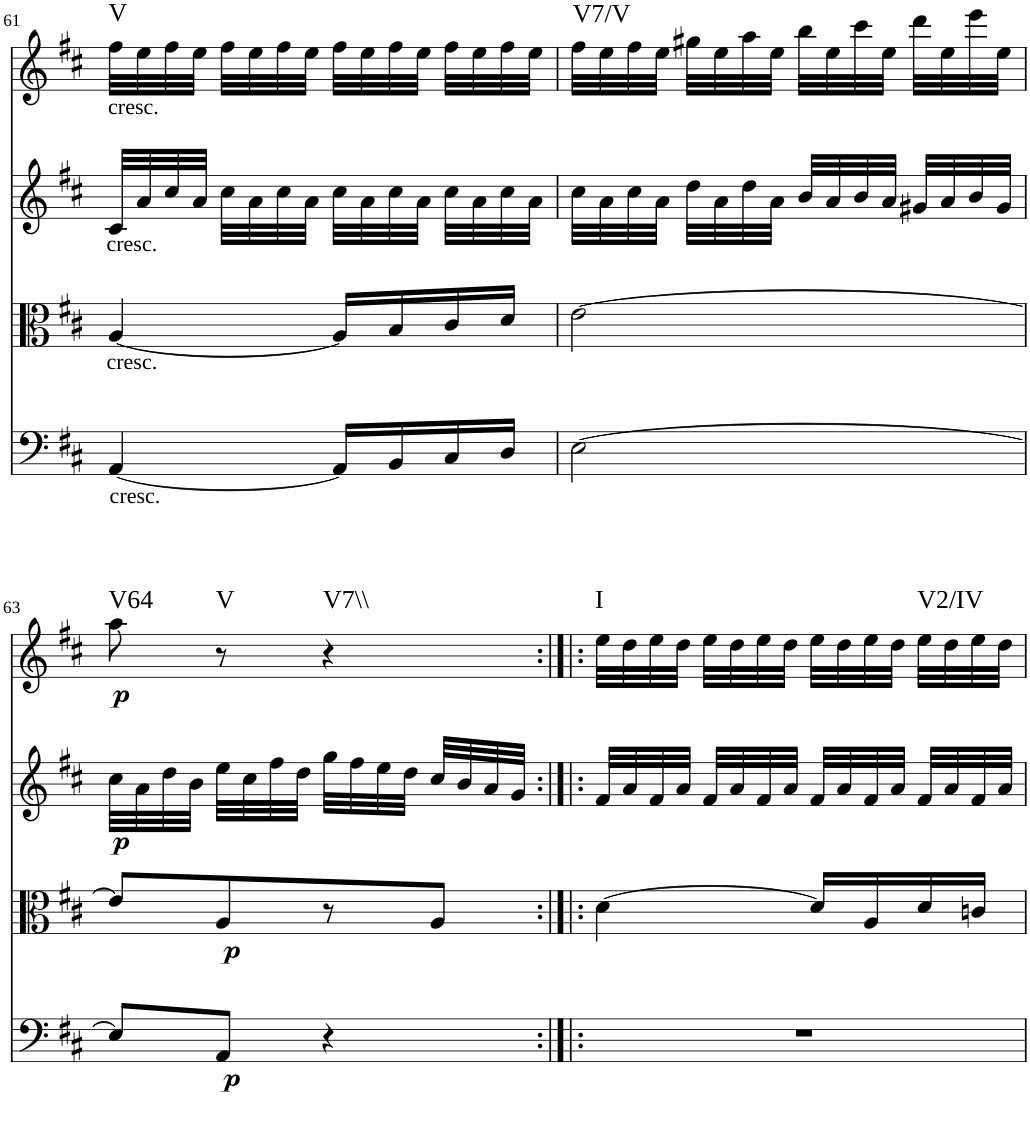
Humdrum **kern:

**kern	**dynam	**kern	**dynam	**kern	**dynam	**kern	**dynam	**harte
*part4	*part4	*part3	*part3	*part2	*part2	*part1	*part1	*part1
*staff4	*staff4	*staff3	*staff3	*staff2	*staff2	*staff1	*staff1	*
*I"Violoncello	*	*I"Viola	*	*I"Violin 2	*	*I"Violin 1	*	*
*I'Vc	*	*I'Vla	*	*I'Vln	*	*I'Vln	*	*
!!LO:PB:g=z
*clefF4	*	*clefC3	*	*clefG2	*	*clefG2	*	*
*k[f#c#]	*	*k[f#c#]	*	*k[f#c#]	*	*k[f#c#]	*	*
*D:	*	*D:	*	*D:	*	*D:	*	*
*M2/4	*	*M2/4	*	*M2/4	*	*M2/4	*	*
=61	=61	=61	=61	=61	=61	=61	=61	=61
!	!	!	!	!	!	!LO:TX:b:t=cresc.	!	!
!	!	!	!	!LO:TX:b:t=cresc.	!	!	!	!
!	!	!LO:TX:b:t=cresc.	!	!	!	!	!	!
!LO:TX:b:t=cresc.	!	!	!	!	!	!	!	!LO:H:kt=V
[4AA/	.	[4A/	.	32c#/LLL	.	32ff#\LLL	.	N
.	.	.	.	32a/	.	32ee\	.	.
.	.	.	.	32cc#/	.	32ff#\	.	.
.	.	.	.	32a/JJJ	.	32ee\JJJ	.	.
.	.	.	.	32cc#\LLL	.	32ff#\LLL	.	.
.	.	.	.	32a\	.	32ee\	.	.
.	.	.	.	32cc#\	.	32ff#\	.	.
.	.	.	.	32a\JJJ	.	32ee\JJJ	.	.
16AA/LL]	.	16A/LL]	.	32cc#\LLL	.	32ff#\LLL	.	.
.	.	.	.	32a\	.	32ee\	.	.
16BB/	.	16B/	.	32cc#\	.	32ff#\	.	.
.	.	.	.	32a\JJJ	.	32ee\JJJ	.	.
16C#/	.	16c#/	.	32cc#\LLL	.	32ff#\LLL	.	.
.	.	.	.	32a\	.	32ee\	.	.
16D/JJ	.	16d/JJ	.	32cc#\	.	32ff#\	.	.
.	.	.	.	32a\JJJ	.	32ee\JJJ	.	.
=62	=62	=62	=62	=62	=62	=62	=62	=62
!	!	!	!	!	!	!	!	!LO:H:kt=V7/V
[2E\	.	[2e\	.	32cc#\LLL	.	32ff#\LLL	.	N
.	.	.	.	32a\	.	32ee\	.	.
.	.	.	.	32cc#\	.	32ff#\	.	.
.	.	.	.	32a\JJJ	.	32ee\JJJ	.	.
.	.	.	.	32dd\LLL	.	32gg#X\LLL	.	.
.	.	.	.	32a\	.	32ee\	.	.
.	.	.	.	32dd\	.	32aa\	.	.
.	.	.	.	32a\JJJ	.	32ee\JJJ	.	.
.	.	.	.	32b/LLL	.	32bb\LLL	.	.
.	.	.	.	32a/	.	32ee\	.	.
.	.	.	.	32b/	.	32ccc#\	.	.
.	.	.	.	32a/JJJ	.	32ee\JJJ	.	.
.	.	.	.	32g#X/LLL	.	32ddd\LLL	.	.
.	.	.	.	32a/	.	32ee\	.	.
.	.	.	.	32b/	.	32eee\	.	.
.	.	.	.	32g#/JJJ	.	32ee\JJJ	.	.
!!LO:LB:g=z
=63	=63	=63	=63	=63	=63	=63	=63	=63
!	!	!	!	!	!LO:DY:b	!	!LO:DY:b	!LO:H:kt=V64
8E/L]	.	8e/L]	.	32cc#\LLL	p	8aa\	p	N
.	.	.	.	32a\	.	.	.	.
.	.	.	.	32dd\	.	.	.	.
.	.	.	.	32b\JJJ	.	.	.	.
!	!LO:DY:b	!	!LO:DY:b	!	!	!	!	!LO:H:kt=V
8AA/J	p	8A/	p	32ee\LLL	.	8r	.	N
.	.	.	.	32cc#\	.	.	.	.
.	.	.	.	32ff#\	.	.	.	.
.	.	.	.	32dd\JJJ	.	.	.	.
!	!	!	!	!	!	!	!	!LO:H:kt=V7\\
4r	.	8r	.	32gg\LLL	.	4r	.	N
.	.	.	.	32ff#\	.	.	.	.
.	.	.	.	32ee\	.	.	.	.
.	.	.	.	32dd\JJJ	.	.	.	.
.	.	8A/J	.	32cc#/LLL	.	.	.	.
.	.	.	.	32b/	.	.	.	.
.	.	.	.	32a/	.	.	.	.
.	.	.	.	32g/JJJ	.	.	.	.
=64:|!|:	=64:|!|:	=64:|!|:	=64:|!|:	=64:|!|:	=64:|!|:	=64:|!|:	=64:|!|:	=64:|!|:
!	!	!	!	!	!	!	!	!LO:H:kt=I
2r	.	[4d\	.	32f#/LLL	.	32ee\LLL	.	N
.	.	.	.	32a/	.	32dd\	.	.
.	.	.	.	32f#/	.	32ee\	.	.
.	.	.	.	32a/JJJ	.	32dd\JJJ	.	.
.	.	.	.	32f#/LLL	.	32ee\LLL	.	.
.	.	.	.	32a/	.	32dd\	.	.
.	.	.	.	32f#/	.	32ee\	.	.
.	.	.	.	32a/JJJ	.	32dd\JJJ	.	.
.	.	16d/LL]	.	32f#/LLL	.	32ee\LLL	.	.
.	.	.	.	32a/	.	32dd\	.	.
.	.	16A/	.	32f#/	.	32ee\	.	.
.	.	.	.	32a/JJJ	.	32dd\JJJ	.	.
!	!	!	!	!	!	!	!	!LO:H:kt=V2/IV
.	.	16d/	.	32f#/LLL	.	32ee\LLL	.	N
.	.	.	.	32a/	.	32dd\	.	.
.	.	16cn/JJ	.	32f#/	.	32ee\	.	.
.	.	.	.	32a/JJJ	.	32dd\JJJ	.	.
=	=	=	=	=	=	=	=	=
*-	*-	*-	*-	*-	*-	*-	*-	*-
